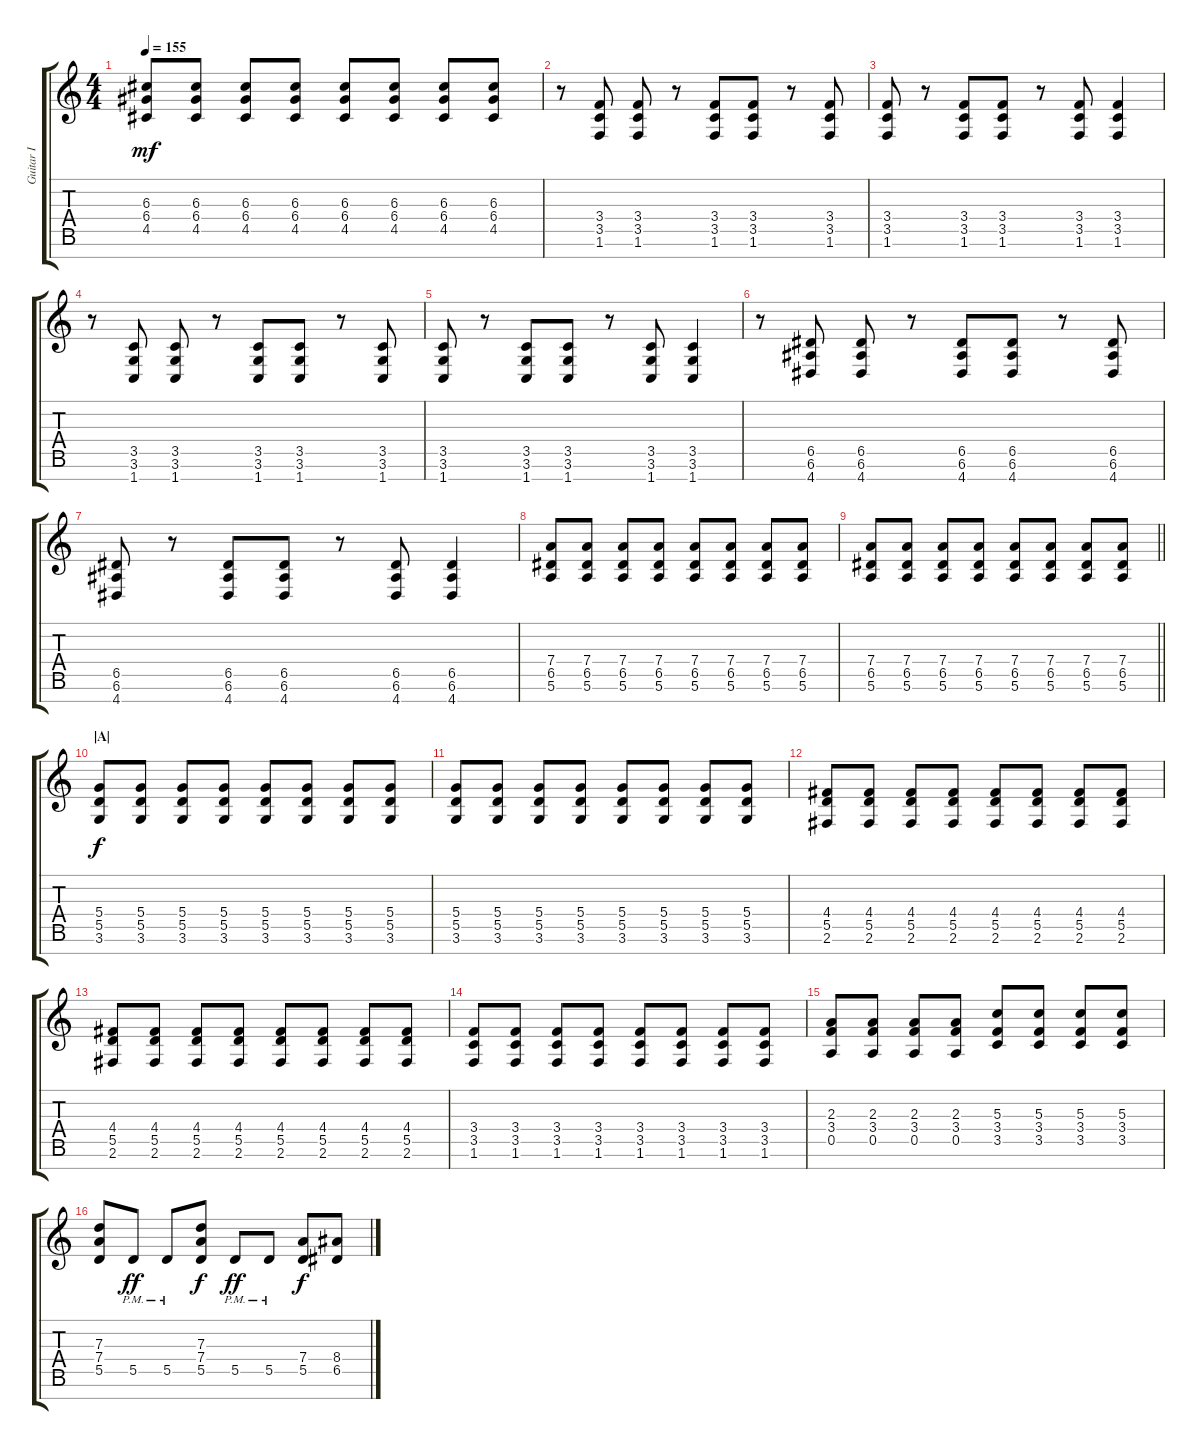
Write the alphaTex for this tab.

\track ("Guitar I" "Guitar I") {instrument distortionguitar}
\staff {score tabs}
\tuning (E4 B3 G3 D3 A2 E2 B1) {hide}
\ts (4 4)
\tempo 155
\clef g2
\ks c
(6.3 6.4 4.5).8{dy mf} (6.3 6.4 4.5).8 (6.3 6.4 4.5).8 (6.3 6.4 4.5).8 (6.3 6.4 4.5).8 (6.3 6.4 4.5).8 (6.3 6.4 4.5).8 (6.3 6.4 4.5).8 |
r.8 (3.4 3.5 1.6).8 (3.4 3.5 1.6).8 r.8 (3.4 3.5 1.6).8 (3.4 3.5 1.6).8 r.8 (3.4 3.5 1.6).8 |
(3.4 3.5 1.6).8 r.8 (3.4 3.5 1.6).8 (3.4 3.5 1.6).8 r.8 (3.4 3.5 1.6).8 (3.4 3.5 1.6).4 |
r.8 (3.5 3.6 1.7).8 (3.5 3.6 1.7).8 r.8 (3.5 3.6 1.7).8 (3.5 3.6 1.7).8 r.8 (3.5 3.6 1.7).8 |
(3.5 3.6 1.7).8 r.8 (3.5 3.6 1.7).8 (3.5 3.6 1.7).8 r.8 (3.5 3.6 1.7).8 (3.5 3.6 1.7).4 |
r.8 (6.5 6.6 4.7).8 (6.5 6.6 4.7).8 r.8 (6.5 6.6 4.7).8 (6.5 6.6 4.7).8 r.8 (6.5 6.6 4.7).8 |
(6.5 6.6 4.7).8 r.8 (6.5 6.6 4.7).8 (6.5 6.6 4.7).8 r.8 (6.5 6.6 4.7).8 (6.5 6.6 4.7).4 |
(7.4 6.5 5.6).8 (7.4 6.5 5.6).8 (7.4 6.5 5.6).8 (7.4 6.5 5.6).8 (7.4 6.5 5.6).8 (7.4 6.5 5.6).8 (7.4 6.5 5.6).8 (7.4 6.5 5.6).8 |
\barLineRight lightlight
(7.4 6.5 5.6).8 (7.4 6.5 5.6).8 (7.4 6.5 5.6).8 (7.4 6.5 5.6).8 (7.4 6.5 5.6).8 (7.4 6.5 5.6).8 (7.4 6.5 5.6).8 (7.4 6.5 5.6).8 |
\section ("" "|A|")
(5.4 5.5 3.6).8{dy f} (5.4 5.5 3.6).8 (5.4 5.5 3.6).8 (5.4 5.5 3.6).8 (5.4 5.5 3.6).8 (5.4 5.5 3.6).8 (5.4 5.5 3.6).8 (5.4 5.5 3.6).8 |
(5.4 5.5 3.6).8 (5.4 5.5 3.6).8 (5.4 5.5 3.6).8 (5.4 5.5 3.6).8 (5.4 5.5 3.6).8 (5.4 5.5 3.6).8 (5.4 5.5 3.6).8 (5.4 5.5 3.6).8 |
(4.4 5.5 2.6).8 (4.4 5.5 2.6).8 (4.4 5.5 2.6).8 (4.4 5.5 2.6).8 (4.4 5.5 2.6).8 (4.4 5.5 2.6).8 (4.4 5.5 2.6).8 (4.4 5.5 2.6).8 |
(4.4 5.5 2.6).8 (4.4 5.5 2.6).8 (4.4 5.5 2.6).8 (4.4 5.5 2.6).8 (4.4 5.5 2.6).8 (4.4 5.5 2.6).8 (4.4 5.5 2.6).8 (4.4 5.5 2.6).8 |
(3.4 3.5 1.6).8 (3.4 3.5 1.6).8 (3.4 3.5 1.6).8 (3.4 3.5 1.6).8 (3.4 3.5 1.6).8 (3.4 3.5 1.6).8 (3.4 3.5 1.6).8 (3.4 3.5 1.6).8 |
(2.3 3.4 0.5).8 (2.3 3.4 0.5).8 (2.3 3.4 0.5).8 (2.3 3.4 0.5).8 (5.3 3.4 3.5).8 (5.3 3.4 3.5).8 (5.3 3.4 3.5).8 (5.3 3.4 3.5).8 |
(7.3 7.4 5.5).8 5.5{pm}.8{dy ff} 5.5{pm}.8 (7.3 7.4 5.5).8{dy f} 5.5{pm}.8{dy ff} 5.5{pm}.8 (7.4 5.5).8{dy f} (8.4 6.5).8
